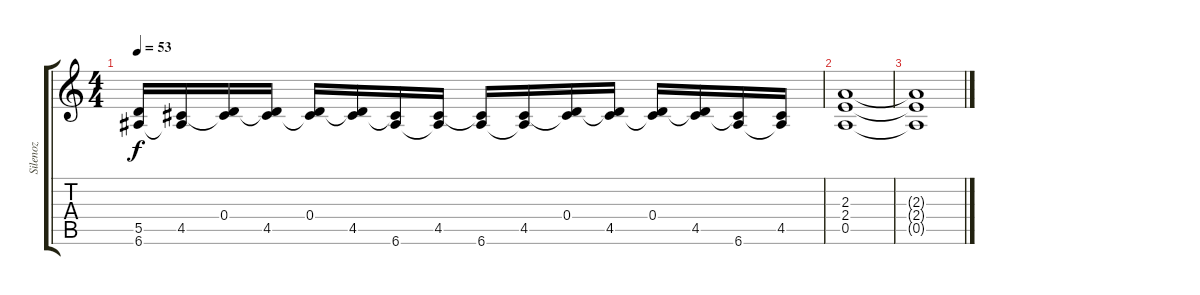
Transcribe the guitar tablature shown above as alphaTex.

\track ("Silenoz" "Silenoz") {instrument distortionguitar}
\staff {score tabs}
\tuning (E4 B3 G3 D3 A2 E2) {hide}
\ts (4 4)
\tempo 53
\clef g2
\ks c
(5.5{t} 6.6).16{dy f} (4.5 6.6{t}).16 (0.4 4.5{t}).16 (0.4{t} 4.5).16 (0.4 4.5{t}).16 (0.4{t} 4.5).16 (4.5{t} 6.6).16 (4.5 6.6{t}).16 (4.5{t} 6.6).16 (4.5 6.6{t}).16 (0.4 4.5{t}).16 (0.4{t} 4.5).16 (0.4 4.5{t}).16 (0.4{t} 4.5).16 (4.5{t} 6.6).16 (4.5 6.6{t}).16 |
(2.3 2.4 0.5).1 |
(2.3{t} 2.4{t} 0.5{t}).1
